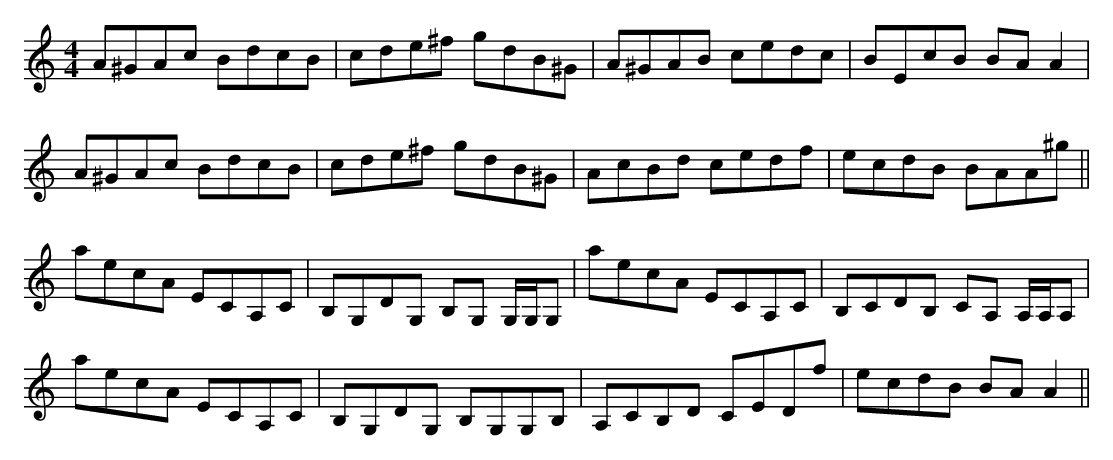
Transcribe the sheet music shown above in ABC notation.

X:1
M:4/4
K:Amin
A^GAc BdcB|cde^f gdB^G|A^GAB cedc|BEcB BAA2|
A^GAc BdcB|cde^f gdB^G|AcBd cedf|ecdB BAA^g||
aecA ECA,C|B,G,DG, B,G, G,/G,/G,|aecA ECA,C|B,CDB, CA, A,/A,/A,|
aecA ECA,C|B,G,DG, B,G,G,B,|A,CB,D CEDf|ecdB BAA2||
